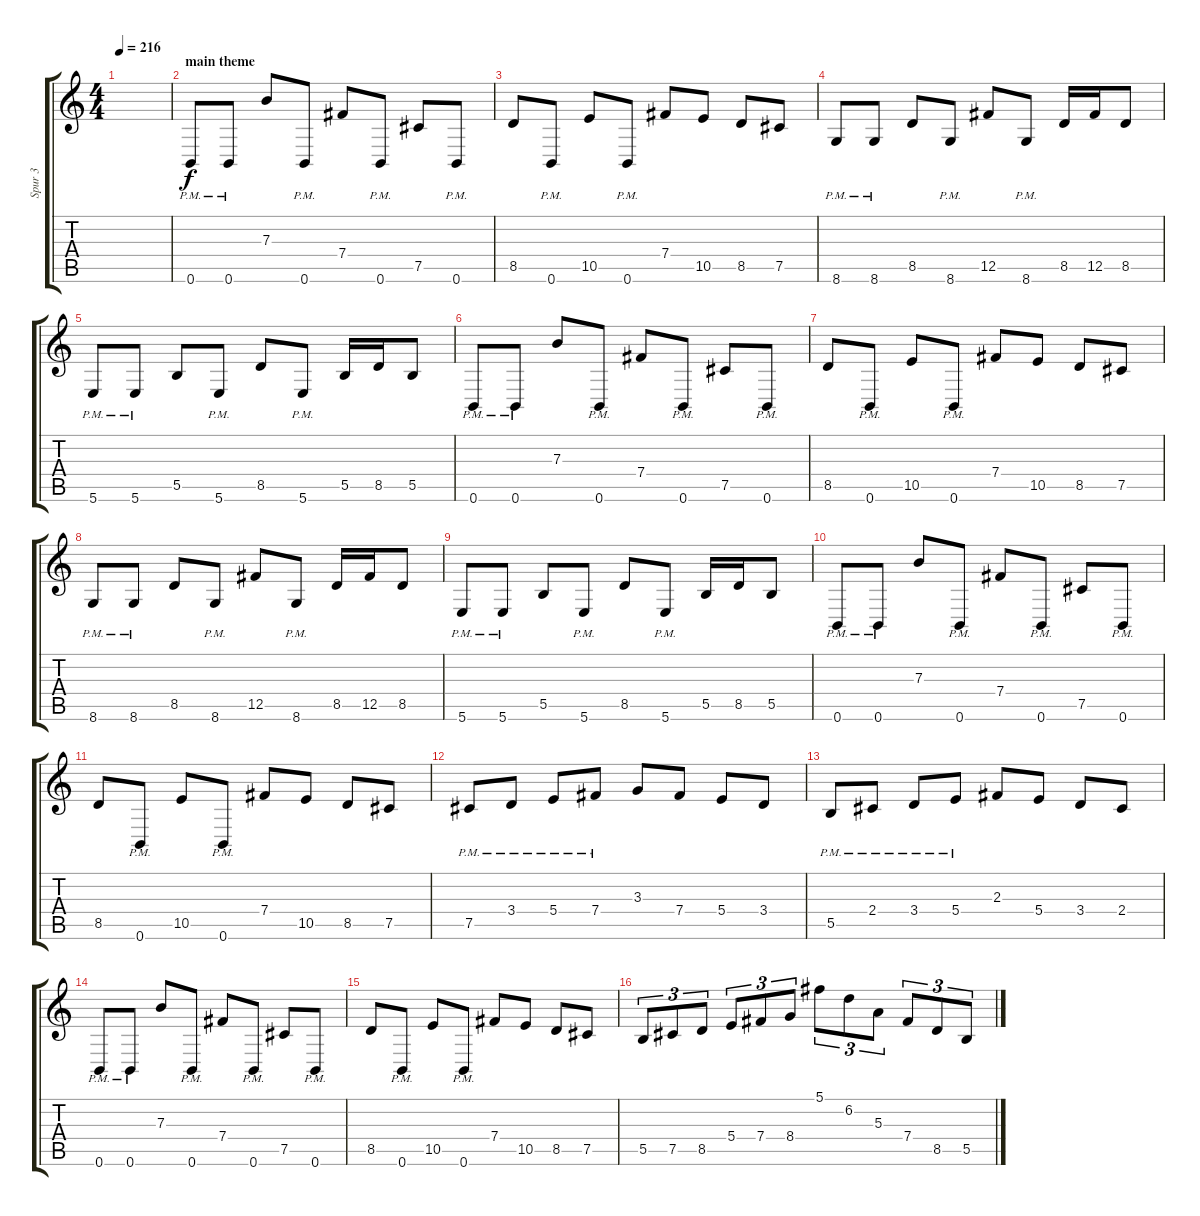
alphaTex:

\track ("Spur 3" "Spur 3") {instrument distortionguitar}
\staff {score tabs}
\tuning (Db4 Ab3 E3 B2 Gb2 B1) {hide}
\ts (4 4)
\tempo 216
\clef g2
\ks c
|
\section ("" "main theme")
0.6{pm}.8 0.6{pm}.8 7.3.8 0.6{pm}.8 7.4.8 0.6{pm}.8 7.5.8 0.6{pm}.8 |
8.5.8 0.6{pm}.8 10.5.8 0.6{pm}.8 7.4.8 10.5.8 8.5.8 7.5.8 |
8.6{pm}.8 8.6{pm}.8 8.5.8 8.6{pm}.8 12.5.8 8.6{pm}.8 8.5.16 12.5.16 8.5.8 |
5.6{pm}.8 5.6{pm}.8 5.5.8 5.6{pm}.8 8.5.8 5.6{pm}.8 5.5.16 8.5.16 5.5.8 |
0.6{pm}.8 0.6{pm}.8 7.3.8 0.6{pm}.8 7.4.8 0.6{pm}.8 7.5.8 0.6{pm}.8 |
8.5.8 0.6{pm}.8 10.5.8 0.6{pm}.8 7.4.8 10.5.8 8.5.8 7.5.8 |
8.6{pm}.8 8.6{pm}.8 8.5.8 8.6{pm}.8 12.5.8 8.6{pm}.8 8.5.16 12.5.16 8.5.8 |
5.6{pm}.8 5.6{pm}.8 5.5.8 5.6{pm}.8 8.5.8 5.6{pm}.8 5.5.16 8.5.16 5.5.8 |
0.6{pm}.8 0.6{pm}.8 7.3.8 0.6{pm}.8 7.4.8 0.6{pm}.8 7.5.8 0.6{pm}.8 |
8.5.8 0.6{pm}.8 10.5.8 0.6{pm}.8 7.4.8 10.5.8 8.5.8 7.5.8 |
7.5{pm}.8 3.4{pm}.8 5.4{pm}.8 7.4{pm}.8 3.3.8 7.4.8 5.4.8 3.4.8 |
5.5{pm}.8 2.4{pm}.8 3.4{pm}.8 5.4{pm}.8 2.3.8 5.4.8 3.4.8 2.4.8 |
0.6{pm}.8 0.6{pm}.8 7.3.8 0.6{pm}.8 7.4.8 0.6{pm}.8 7.5.8 0.6{pm}.8 |
8.5.8 0.6{pm}.8 10.5.8 0.6{pm}.8 7.4.8 10.5.8 8.5.8 7.5.8 |
5.5.8{tu (3 2)} 7.5.8{tu (3 2)} 8.5.8{tu (3 2)} 5.4.8{tu (3 2)} 7.4.8{tu (3 2)} 8.4.8{tu (3 2)} 5.1.8{tu (3 2)} 6.2.8{tu (3 2)} 5.3.8{tu (3 2)} 7.4.8{tu (3 2)} 8.5.8{tu (3 2)} 5.5.8{tu (3 2)}
